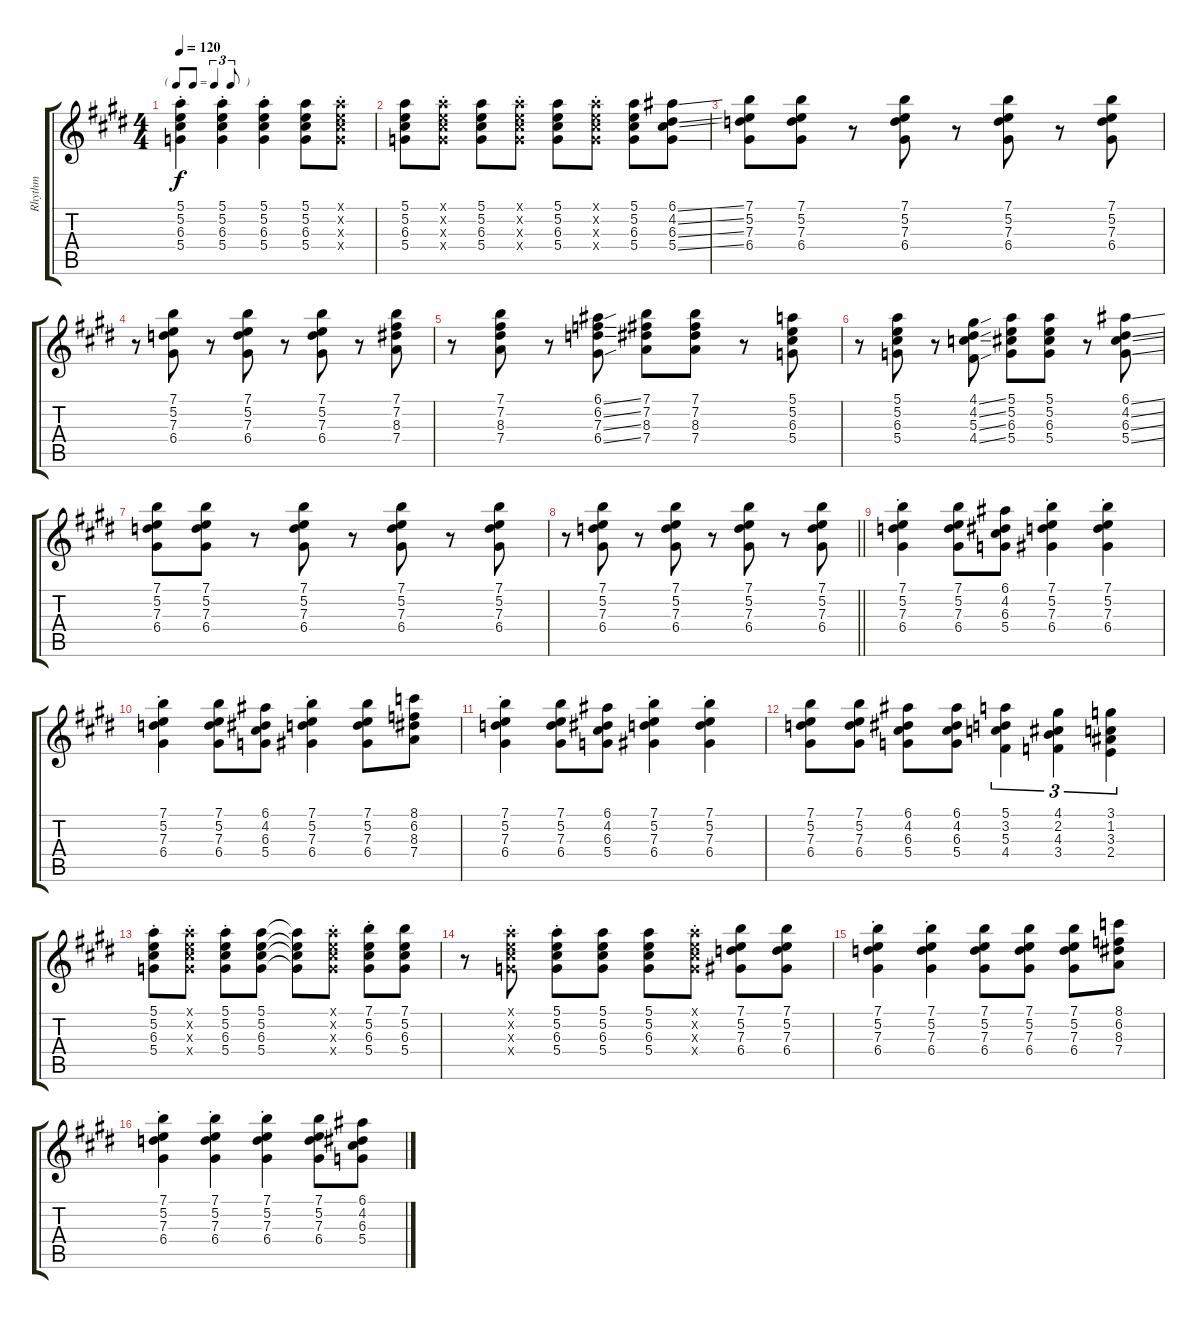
\track ("Rhythm" "Rhythm") {instrument electricguitarclean}
\staff {score tabs}
\tuning (E4 B3 G3 D3 A2 E2) {hide}
\ts (4 4)
\tf triplet8th
\tempo 120
\clef g2
\ks e
(5.1{st} 5.2{st} 6.3{st} 5.4{st}).4{dy f} (5.1{st} 5.2{st} 6.3{st} 5.4{st}).4 (5.1{st} 5.2{st} 6.3{st} 5.4{st}).4 (5.1 5.2 6.3 5.4).8 (5.1{st x} 5.2{st x} 6.3{st x} 5.4{st x}).8 |
\ks c#minor
(5.1 5.2 6.3 5.4).8 (5.1{st x} 5.2{st x} 6.3{st x} 5.4{st x}).8 (5.1 5.2 6.3 5.4).8 (5.1{st x} 5.2{st x} 6.3{st x} 5.4{st x}).8 (5.1 5.2 6.3 5.4).8 (5.1{st x} 5.2{st x} 6.3{st x} 5.4{st x}).8 (5.1 5.2 6.3 5.4).8 (6.1{ss} 4.2{ss} 6.3{ss} 5.4{ss}).8 |
(7.1 5.2 7.3 6.4).8 (7.1 5.2 7.3 6.4).8 r.8 (7.1 5.2 7.3 6.4).8 r.8 (7.1 5.2 7.3 6.4).8 r.8 (7.1 5.2 7.3 6.4).8 |
r.8 (7.1 5.2 7.3 6.4).8 r.8 (7.1 5.2 7.3 6.4).8 r.8 (7.1 5.2 7.3 6.4).8 r.8 (7.1 7.2 8.3 7.4).8 |
\ks e
r.8 (7.1 7.2 8.3 7.4).8 r.8 (6.1{ss} 6.2{ss} 7.3{ss} 6.4{ss}).8 (7.1 7.2 8.3 7.4).8 (7.1 7.2 8.3 7.4).8 r.8 (5.1 5.2 6.3 5.4).8 |
\ks c#minor
r.8 (5.1 5.2 6.3 5.4).8 r.8 (4.1{ss} 4.2{ss} 5.3{ss} 4.4{ss}).8 (5.1 5.2 6.3 5.4).8 (5.1 5.2 6.3 5.4).8 r.8 (6.1{ss} 4.2{ss} 6.3{ss} 5.4{ss}).8 |
(7.1 5.2 7.3 6.4).8 (7.1 5.2 7.3 6.4).8 r.8 (7.1 5.2 7.3 6.4).8 r.8 (7.1 5.2 7.3 6.4).8 r.8 (7.1 5.2 7.3 6.4).8 |
\barLineRight lightlight
r.8 (7.1 5.2 7.3 6.4).8 r.8 (7.1 5.2 7.3 6.4).8 r.8 (7.1 5.2 7.3 6.4).8 r.8 (7.1 5.2 7.3 6.4).8 |
\ks e
(7.1{st} 5.2{st} 7.3{st} 6.4{st}).4 (7.1 5.2 7.3 6.4).8 (6.1 4.2 6.3 5.4).8 (7.1{st} 5.2{st} 7.3{st} 6.4{st}).4 (7.1{st} 5.2{st} 7.3{st} 6.4{st}).4 |
\ks c#minor
(7.1{st} 5.2{st} 7.3{st} 6.4{st}).4 (7.1 5.2 7.3 6.4).8 (6.1 4.2 6.3 5.4).8 (7.1{st} 5.2{st} 7.3{st} 6.4{st}).4 (7.1 5.2 7.3 6.4).8 (8.1 6.2 8.3 7.4).8 |
(7.1{st} 5.2{st} 7.3{st} 6.4{st}).4 (7.1 5.2 7.3 6.4).8 (6.1 4.2 6.3 5.4).8 (7.1{st} 5.2{st} 7.3{st} 6.4{st}).4 (7.1{st} 5.2{st} 7.3{st} 6.4{st}).4 |
(7.1 5.2 7.3 6.4).8 (7.1 5.2 7.3 6.4).8 (6.1 4.2 6.3 5.4).8 (6.1 4.2 6.3 5.4).8 (5.1 3.2 5.3 4.4).4{tu (3 2)} (4.1 2.2 4.3 3.4).4{tu (3 2)} (3.1 1.2 3.3 2.4).4{tu (3 2)} |
\ks e
(5.1{st} 5.2{st} 6.3{st} 5.4{st}).8 (5.1{st x} 5.2{st x} 6.3{st x} 5.4{st x}).8 (5.1{st} 5.2{st} 6.3{st} 5.4{st}).8 (5.1 5.2 6.3 5.4).8 (5.1{t} 5.2{t} 6.3{t} 5.4{t}).8 (5.1{st x} 5.2{st x} 6.3{st x} 5.4{st x}).8 (7.1{st} 5.2{st} 6.3{st} 5.4{st}).8 (7.1 5.2 6.3 5.4).8 |
\ks c#minor
r.8 (5.1{st x} 5.2{st x} 6.3{st x} 5.4{st x}).8 (5.1{st} 5.2{st} 6.3{st} 5.4{st}).8 (5.1 5.2 6.3 5.4).8 (5.1 5.2 6.3 5.4).8 (5.1{st x} 5.2{st x} 6.3{st x} 5.4{st x}).8 (7.1 5.2 7.3 6.4).8 (7.1 5.2 7.3 6.4).8 |
(7.1{st} 5.2{st} 7.3{st} 6.4{st}).4 (7.1{st} 5.2{st} 7.3{st} 6.4{st}).4 (7.1 5.2 7.3 6.4).8 (7.1 5.2 7.3 6.4).8 (7.1 5.2 7.3 6.4).8 (8.1 6.2 8.3 7.4).8 |
(7.1{st} 5.2{st} 7.3{st} 6.4{st}).4 (7.1{st} 5.2{st} 7.3{st} 6.4{st}).4 (7.1{st} 5.2{st} 7.3{st} 6.4{st}).4 (7.1 5.2 7.3 6.4).8 (6.1 4.2 6.3 5.4).8
